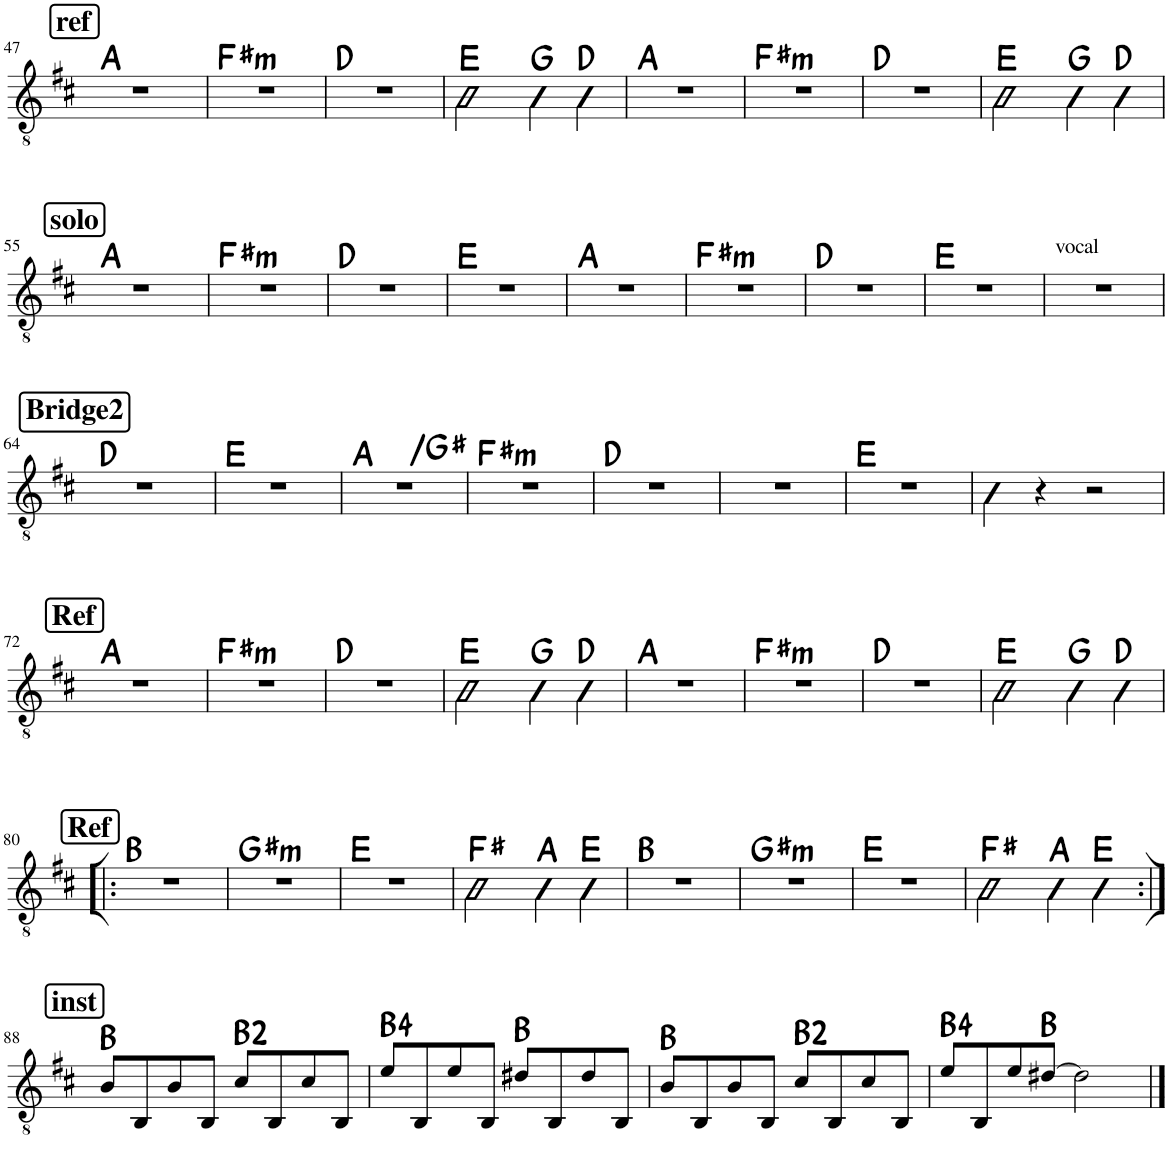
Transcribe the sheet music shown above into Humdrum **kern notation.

**kern	**harte
*part1	*part1
*staff1	*
*I"Classical Guitar	*
*I'Guit.	*
!!LO:PB:g=z
*clefGv2	*
*k[f#c#]	*
*M4/4	*
!!LO:REH:place=s1:a:B:rj:fs=14:t=ref
=47	=47
1r	A:maj
=48	=48
!	!LO:H:kt=m
1r	F#:min
=49	=49
1r	D:maj
=50	=50
2E\	E:maj
4G\	G:maj
4D\	D:maj
=51	=51
1r	A:maj
=52	=52
!	!LO:H:kt=m
1r	F#:min
=53	=53
1r	D:maj
=54	=54
2E\	E:maj
4G\	G:maj
4D\	D:maj
!!LO:LB:g=z
!!LO:REH:place=s1:a:B:rj:fs=14:t=solo
=55	=55
1r	A:maj
=56	=56
!	!LO:H:kt=m
1r	F#:min
=57	=57
1r	D:maj
=58	=58
1r	E:maj
=59	=59
1r	A:maj
=60	=60
!	!LO:H:kt=m
1r	F#:min
=61	=61
1r	D:maj
=62	=62
1r	E:maj
=63	=63
!LO:TX:a:t=vocal	!
1r	.
!!LO:LB:g=z
!!LO:REH:place=s1:a:B:rj:fs=14:t=Bridge2
=64	=64
1r	D:maj
=65	=65
1r	E:maj
=66	=66
!	!LO:H:n=2:kt=N.C.
1r	A:maj N
=67	=67
!	!LO:H:kt=m
1r	F#:min
=68	=68
1r	D:maj
=69	=69
1r	.
=70	=70
1r	E:maj
=71	=71
4EE\	.
4r	.
2r	.
!!LO:LB:g=z
!!LO:REH:place=s1:a:B:rj:fs=14:t=Ref
=72	=72
1r	A:maj
=73	=73
!	!LO:H:kt=m
1r	F#:min
=74	=74
1r	D:maj
=75	=75
2E\	E:maj
4G\	G:maj
4D\	D:maj
=76	=76
1r	A:maj
=77	=77
!	!LO:H:kt=m
1r	F#:min
=78	=78
1r	D:maj
=79	=79
2E\	E:maj
4G\	G:maj
4D\	D:maj
!!LO:LB:g=z
!!LO:REH:place=s1:a:B:rj:fs=14:t=Ref
=80!|:	=80!|:
1r	B:maj
=81	=81
!	!LO:H:kt=m
1r	G#:min
=82	=82
1r	E:maj
=83	=83
2F#\	F#:maj
4A\	A:maj
4E\	E:maj
=84	=84
1r	B:maj
=85	=85
!	!LO:H:kt=m
1r	G#:min
=86	=86
1r	E:maj
=87	=87
2F#\	F#:maj
4A\	A:maj
4E\	E:maj
!!LO:LB:g=z
!!LO:REH:place=s1:a:B:rj:fs=14:t=inst
=88:|!	=88:|!
8B/L	B:maj
8BB/	.
8B/	.
8BB/J	.
8c#/L	B:maj(2)
8BB/	.
8c#/	.
8BB/J	.
=89	=89
8e/L	B:maj(4)
8BB/	.
8e/	.
8BB/J	.
8d#X/L	B:maj
8BB/	.
8d#/	.
8BB/J	.
=90	=90
8B/L	B:maj
8BB/	.
8B/	.
8BB/J	.
8c#/L	B:maj(2)
8BB/	.
8c#/	.
8BB/J	.
=91	=91
8e/L	B:maj(4)
8BB/	.
8e/	.
[8d#X/J	B:maj
2d#\]	.
==	==
*-	*-
